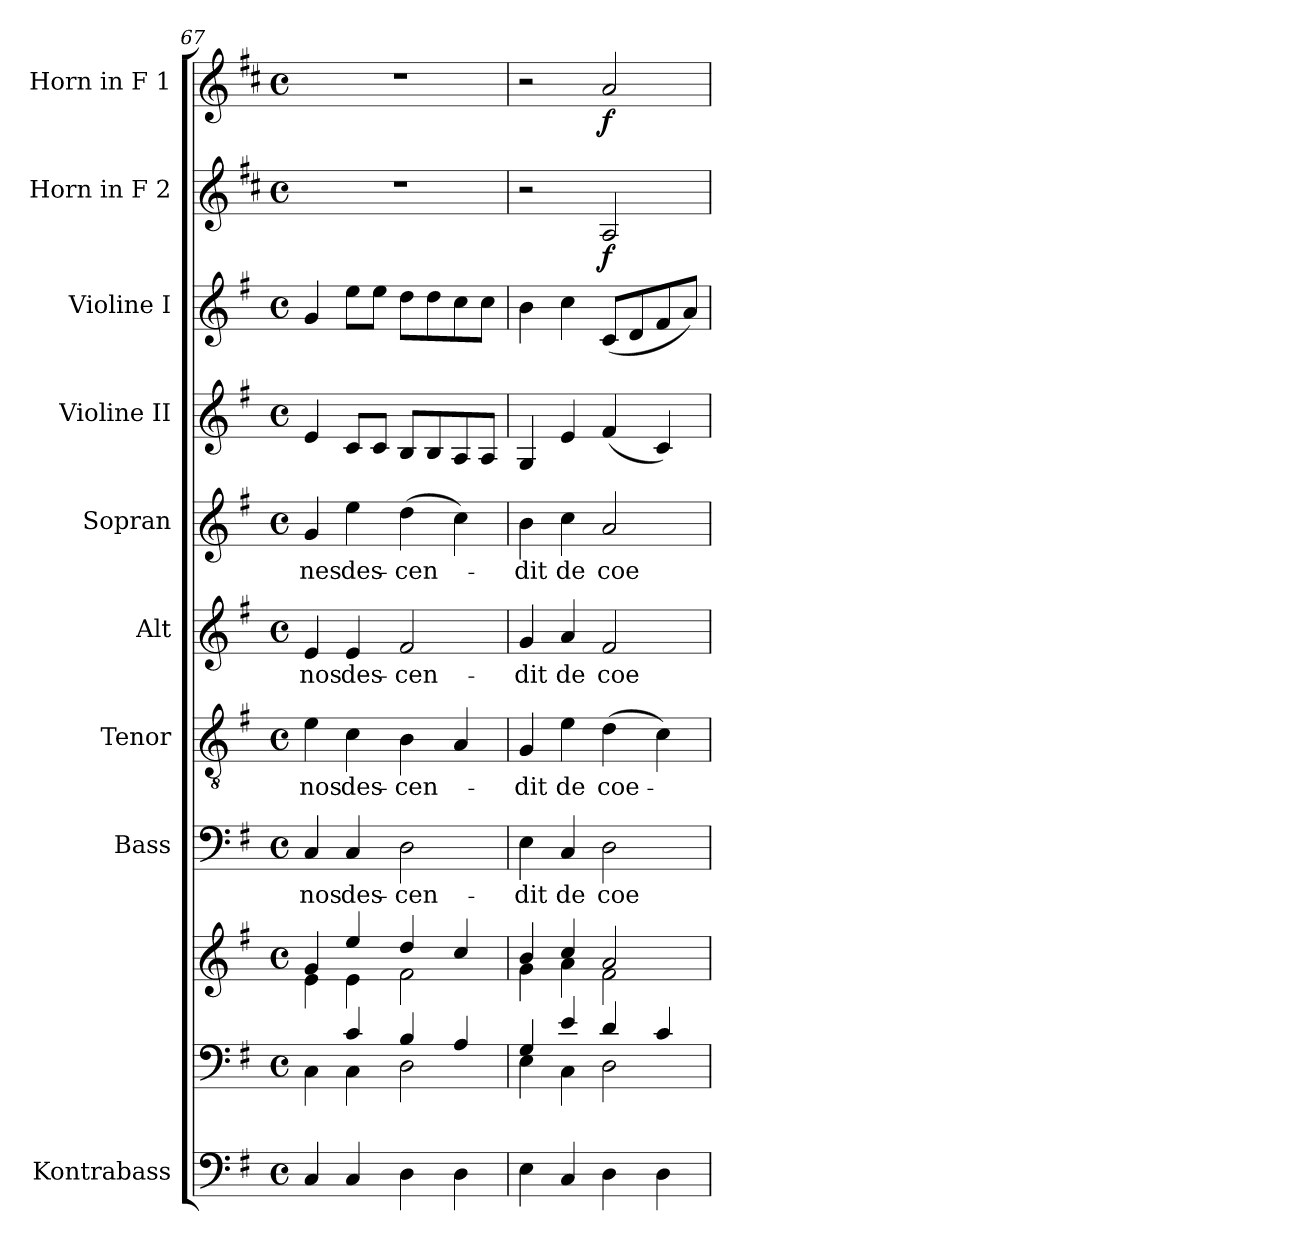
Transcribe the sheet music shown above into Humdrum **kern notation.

**kern	**kern	**kern	**kern	**text	**kern	**text	**kern	**text	**kern	**text	**kern	**kern	**kern	**dynam	**kern	**dynam
*part10	*part9	*part9	*part8	*part8	*part7	*part7	*part6	*part6	*part5	*part5	*part4	*part3	*part2	*part2	*part1	*part1
*staff11	*staff10	*staff9	*staff8	*staff8	*staff7	*staff7	*staff6	*staff6	*staff5	*staff5	*staff4	*staff3	*staff2	*staff2	*staff1	*staff1
*I"Kontrabass	*	*	*I"Bass	*	*I"Tenor	*	*I"Alt	*	*I"Sopran	*	*I"Violine II	*I"Violine I	*I"Horn in F 2	*	*I"Horn in F 1	*
*I'Kb.	*	*	*I'B.	*	*I'T.	*	*I'A.	*	*I'S.	*	*I'Vl. II	*I'Vl. I	*	*	*	*
*clefF4	*clefF4	*clefG2	*clefF4	*	*clefGv2	*	*clefG2	*	*clefG2	*	*clefG2	*clefG2	*clefG2	*	*clefG2	*
*ITrd7c12	*	*	*	*	*	*	*	*	*	*	*	*	*ITrd4c7	*	*ITrd4c7	*
*k[f#]	*k[f#]	*k[f#]	*k[f#]	*	*k[f#]	*	*k[f#]	*	*k[f#]	*	*k[f#]	*k[f#]	*k[f#]	*	*k[f#]	*
*G:	*G:	*G:	*G:	*	*G:	*	*G:	*	*G:	*	*G:	*G:	*G:	*	*G:	*
*M4/4	*M4/4	*M4/4	*M4/4	*	*M4/4	*	*M4/4	*	*M4/4	*	*M4/4	*M4/4	*M4/4	*	*M4/4	*
*met(c)	*met(c)	*met(c)	*met(c)	*	*met(c)	*	*met(c)	*	*met(c)	*	*met(c)	*met(c)	*met(c)	*	*met(c)	*
=67	=67	=67	=67	=67	=67	=67	=67	=67	=67	=67	=67	=67	=67	=67	=67	=67
*	*^	*^	*	*	*	*	*	*	*	*	*	*	*	*	*	*
!	!	!	!	!	!	!LO:LY:b	!	!LO:LY:b	!	!LO:LY:b	!	!LO:LY:b	!	!	!	!	!	!
4CC/	4ryy	4C\	4g/	4e\	4C/	nos	4e\	nos	4e/	nos	4g/	-nes	4e/	4g/	1r	.	1r	.
!	!	!	!	!	!	!LO:LY:b	!	!LO:LY:b	!	!LO:LY:b	!	!LO:LY:b	!	!	!	!	!	!
4CC/	4c/	4C\	4ee/	4e\	4C/	des-	4c\	des-	4e/	des-	4ee\	des-	8c/L	8ee\L	.	.	.	.
.	.	.	.	.	.	.	.	.	.	.	.	.	8c/J	8ee\J	.	.	.	.
!	!	!	!	!	!	!LO:LY:b	!	!LO:LY:b	!	!LO:LY:b	!	!LO:LY:b	!	!	!	!	!	!
4DD\	4B/	2D\	4dd/	2f#\	2D\	-cen-	4B\	-cen-	2f#/	-cen-	(>4dd\	-cen-	8B/L	8dd\L	.	.	.	.
.	.	.	.	.	.	.	.	.	.	.	.	.	8B/	8dd\	.	.	.	.
4DD\	4A/	.	4cc/	.	.	.	4A/	.	.	.	4cc\)	.	8A/	8cc\	.	.	.	.
.	.	.	.	.	.	.	.	.	.	.	.	.	8A/J	8cc\J	.	.	.	.
=68	=68	=68	=68	=68	=68	=68	=68	=68	=68	=68	=68	=68	=68	=68	=68	=68	=68	=68
!	!	!	!	!	!	!LO:LY:b	!	!LO:LY:b	!	!LO:LY:b	!	!LO:LY:b	!	!	!	!	!	!
4EE\	4G/	4E\	4b/	4g\	4E\	-dit	4G/	-dit	4g/	-dit	4b\	-dit	4G/	4b\	2r	.	2r	.
!	!	!	!	!	!	!LO:LY:b	!	!LO:LY:b	!	!LO:LY:b	!	!LO:LY:b	!	!	!	!	!	!
4CC/	4e/	4C\	4cc/	4a\	4C/	de	4e\	de	4a/	de	4cc\	de	4e/	4cc\	.	.	.	.
!	!	!	!	!	!	!LO:LY:b	!	!LO:LY:b	!	!LO:LY:b	!	!LO:LY:b	!	!	!	!LO:DY:b	!	!LO:DY:b
4DD\	4d/	2D\	2a/	2f#\	2D\	coe-	(>4d\	coe-	2f#/	coe-	2a/	coe-	(<4f#/	(<8c/L	2D/	f	2d/	f
.	.	.	.	.	.	.	.	.	.	.	.	.	.	8d/	.	.	.	.
4DD\	4c/	.	.	.	.	.	4c\)	.	.	.	.	.	4c/)	8f#/	.	.	.	.
.	.	.	.	.	.	.	.	.	.	.	.	.	.	8a/J)	.	.	.	.
*	*v	*v	*	*	*	*	*	*	*	*	*	*	*	*	*	*	*	*
*	*	*v	*v	*	*	*	*	*	*	*	*	*	*	*	*	*	*
=	=	=	=	=	=	=	=	=	=	=	=	=	=	=	=	=
*-	*-	*-	*-	*-	*-	*-	*-	*-	*-	*-	*-	*-	*-	*-	*-	*-
